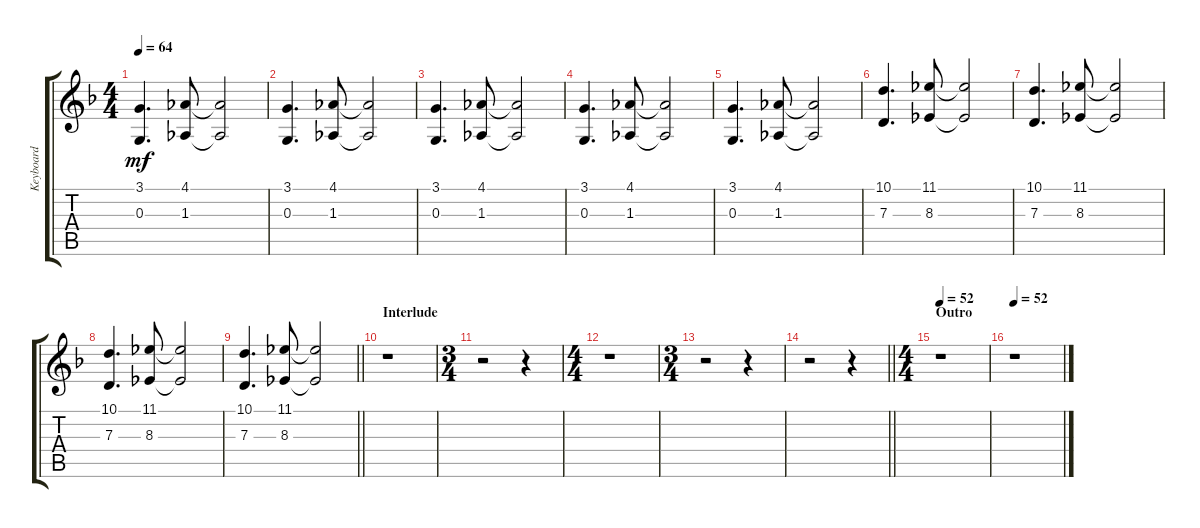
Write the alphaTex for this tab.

\track ("Keyboard" "Keyboard") {instrument synthstrings1}
\staff {score tabs}
\tuning (E4 B3 G3 D3 A2 E2) {hide}
\ts (4 4)
\tempo 64
\clef g2
\ks f
(3.1 0.3).4{d dy mf} (4.1 1.3).8 (4.1{t} 1.3{t}).2 |
(3.1 0.3).4{d} (4.1 1.3).8 (4.1{t} 1.3{t}).2 |
(3.1 0.3).4{d} (4.1 1.3).8 (4.1{t} 1.3{t}).2 |
(3.1 0.3).4{d} (4.1 1.3).8 (4.1{t} 1.3{t}).2 |
(3.1 0.3).4{d} (4.1 1.3).8 (4.1{t} 1.3{t}).2 |
(10.1 7.3).4{d} (11.1 8.3).8 (11.1{t} 8.3{t}).2 |
(10.1 7.3).4{d} (11.1 8.3).8 (11.1{t} 8.3{t}).2 |
(10.1 7.3).4{d} (11.1 8.3).8 (11.1{t} 8.3{t}).2 |
\barLineRight lightlight
(10.1 7.3).4{d} (11.1 8.3).8 (11.1{t} 8.3{t}).2 |
\section ("" "Interlude")
r.1 |
\ts (3 4)
r.2 r.4 |
\ts (4 4)
r.1 |
\ts (3 4)
r.2 r.4 |
\barLineRight lightlight
r.2 r.4 |
\ts (4 4)
\section ("" "Outro")
\tempo 52
r.1 |
\tempo 74
\tempo 52
r.1
